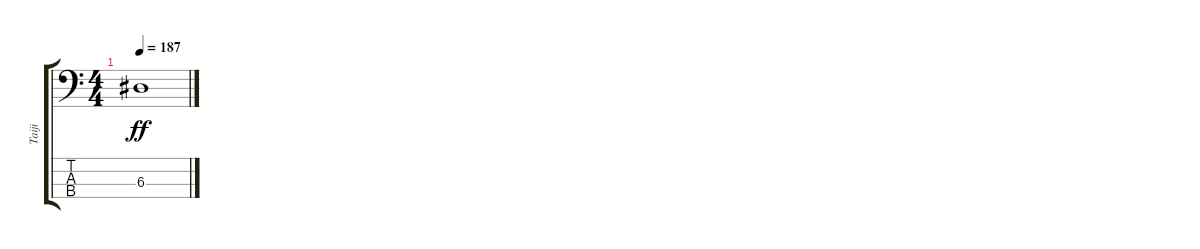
\track ("Taiji" "Taiji") {instrument electricbasspick}
\staff {score tabs}
\tuning (G2 D2 A1 E1) {hide}
\ts (4 4)
\tempo 187
\clef f4
\ks c
6.3{t}.1{dy ff}
